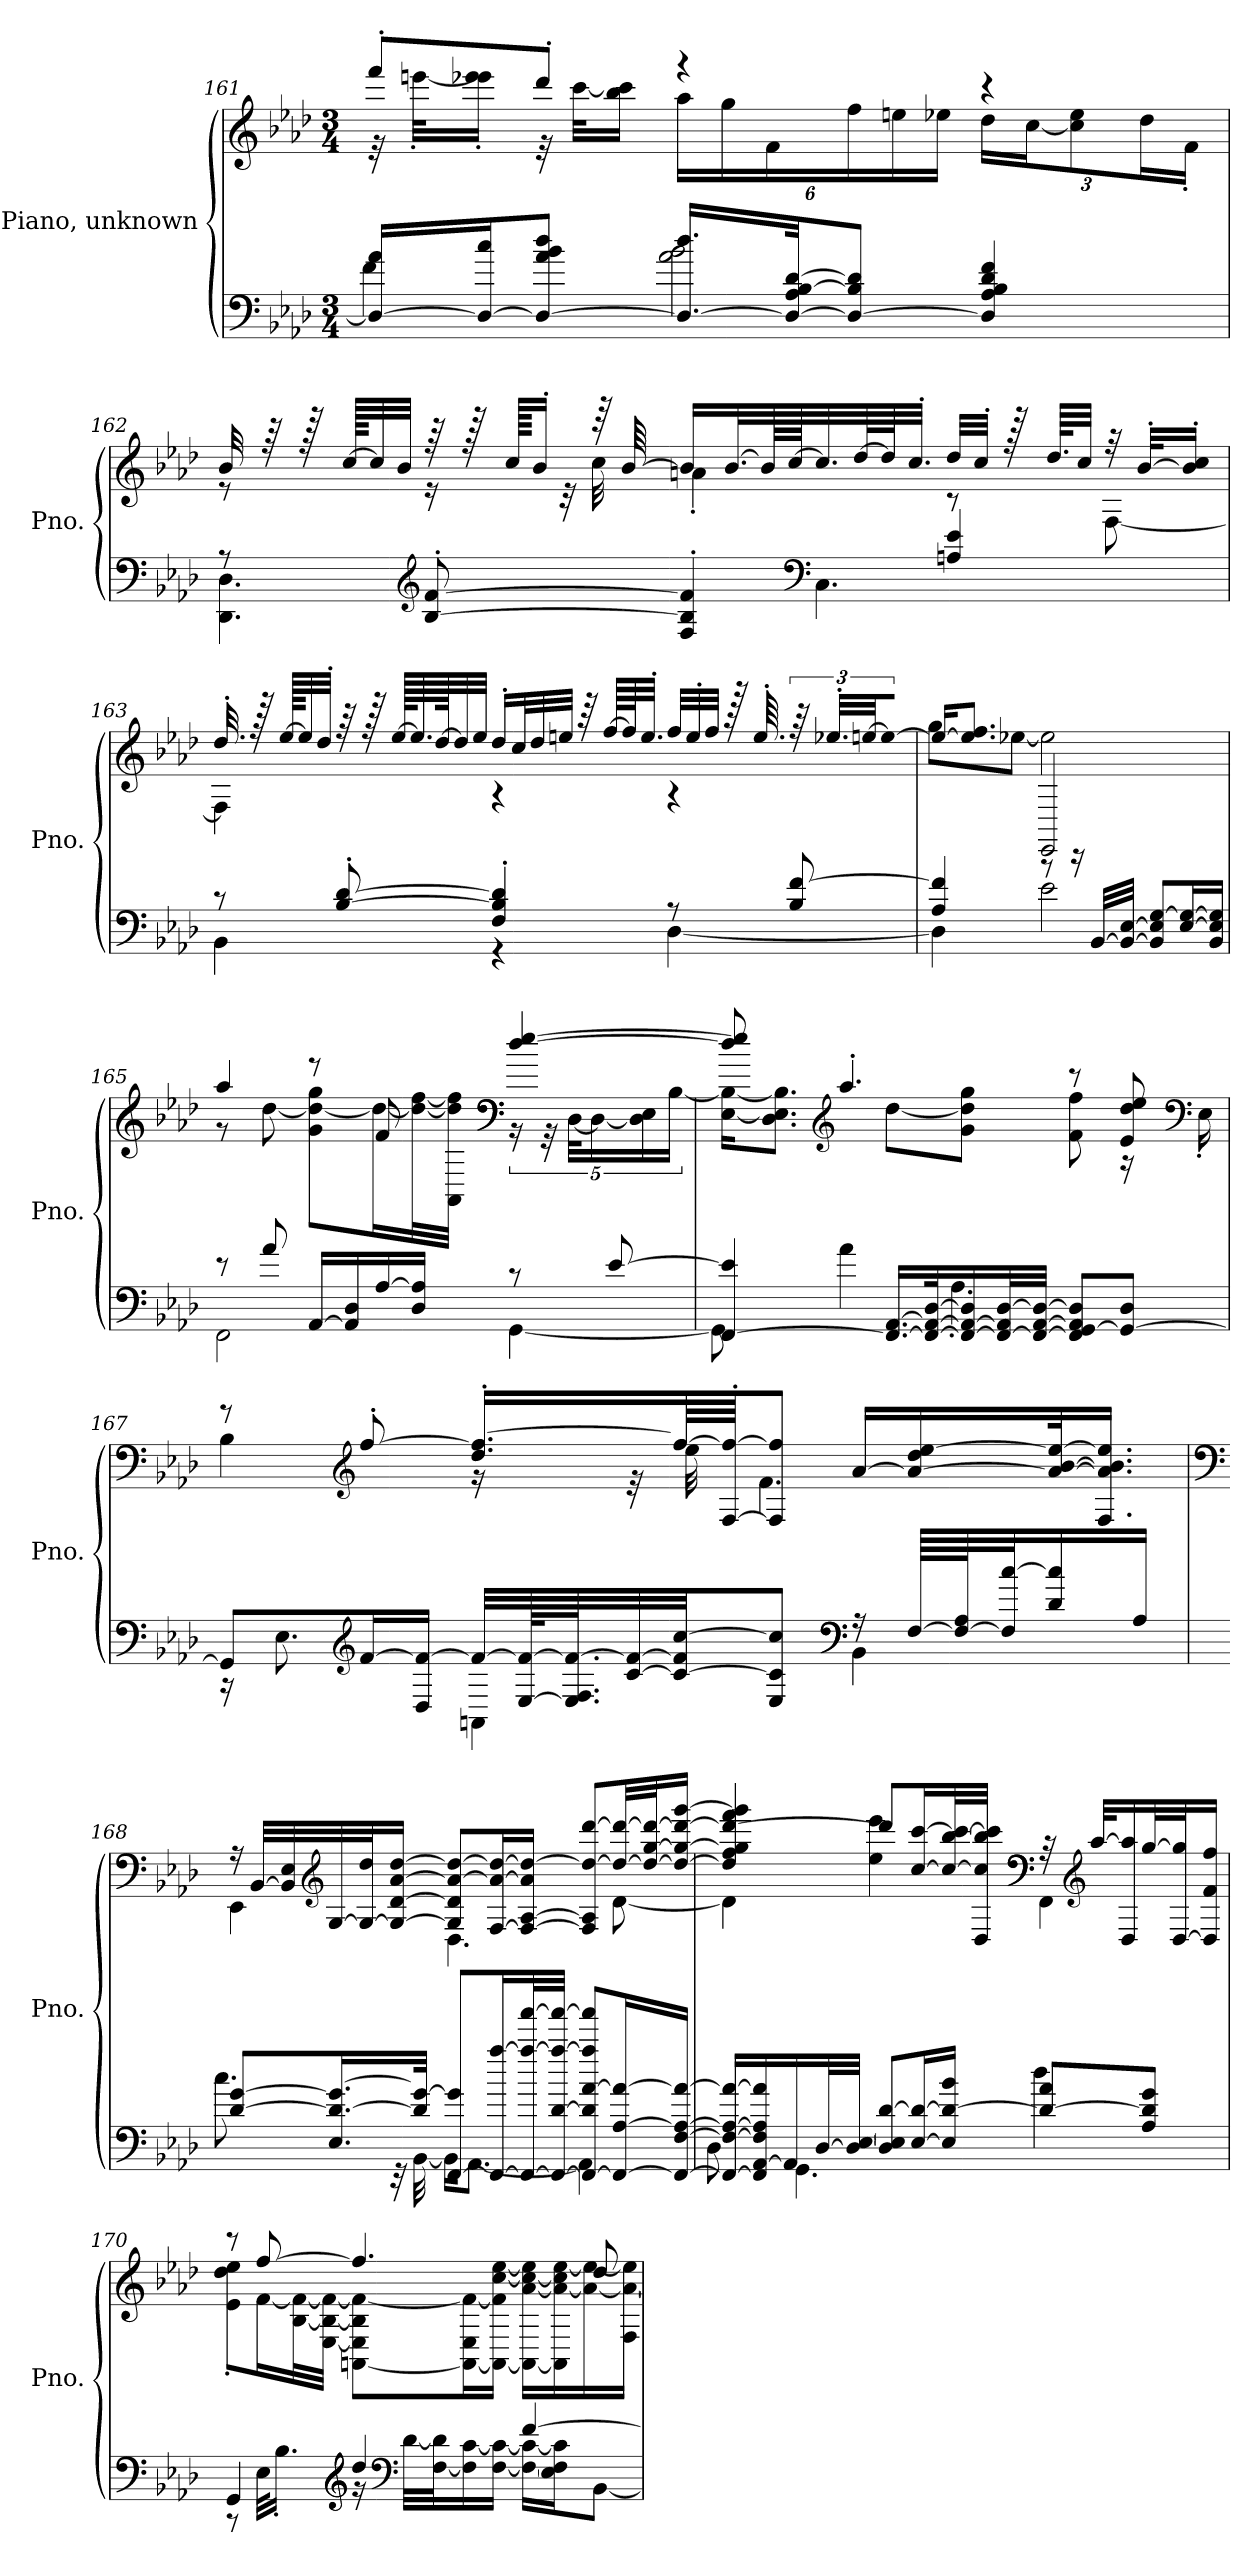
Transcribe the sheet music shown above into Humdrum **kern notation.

**kern	**kern
*part1	*part1
*staff2	*staff1
*I"Piano, unknown	*
*I'Pno.	*
!!LO:LB:g=z
*clefF4	*clefG2
*k[b-e-a-d-]	*k[b-e-a-d-]
*M3/4	*M3/4
=161	=161
*^	*^
16D-/_ 16a-/LL	4f\	8fff'/L	32r
.	.	.	[32eeen'\KLL
16D-/_ 16cc/J	.	.	16eee-X\' 16eee\]'JJ
8D-/_ 8a-/ 8b-/ 8dd-/J	.	8ddd-'/J	32r
.	.	.	[32ccc\KLL
.	.	.	16bb-\ 16ccc\]JJ
*	*	*	*Xbrackettup
16.D-/_ 16.dd-/LL	2a-\ 2b-\	4r	24aa-\LL
.	.	.	24gg\
.	.	.	24f\
32D-/_ 32A-/ [32B-/ [32d-/JK	.	.	.
8D-/_ 8B-/] 8d-/]J	.	.	24ff\
.	.	.	24een\
.	.	.	24ee-X\JJ
4D-/] 4A-/ 4B-/ 4d-/ 4f/	.	4r	24dd-\LL
.	.	.	[24cc\J
.	.	.	12cc\] 12ee-\
.	.	.	24dd-\L
.	.	.	24f'\JJ
!!LO:LB:g=z	!!
=162	=162	=162	=162
8r	4.DD-\ 4.D-\	32b-/	8r
.	.	64r	.
.	.	128r	.
.	.	[128cc/KKLLL	.
.	.	32cc/]	.
.	.	32b-/JJJ	.
*clefG2	*	*	*
[8B-/' [8f/'	.	64r	16r
.	.	128r	.
.	.	128cc/KKKLL	.
.	.	16b-'/JJ	.
.	.	.	32r
.	.	64r	32cc\
.	.	[64b-/	.
4F/' 4B-/]' 4f/]'	.	16b-/LL]	4an'\
.	.	[32.b-/L	.
.	.	128b-/LL]	.
.	.	[128cc/JJ	.
*clefF4	*	*	*
.	4.C\	32.cc/]	.
.	.	[64dd-/L	.
.	.	64dd-/J]	.
.	.	32.cc'/JJJ	.
4An/ 4e-/	.	32dd-/LLL	8r
.	.	32cc'/JJJ	.
.	.	128r	.
.	.	64.dd-/KLLL	.
.	.	32cc/JJJ	.
.	.	32r	[8F\
.	.	[32b-'/KLL	.
.	.	16b-/]' 16cc/'JJ	.
!!LO:LB:g=z	!!
=163	=163	=163	=163
8r	4BB-\	32.dd-'/	4F\]
.	.	128r	.
.	.	[128ee-/KKLLL	.
.	.	32ee-/]	.
.	.	32dd-'/JJJ	.
[8B-/' [8d-/'	.	64r	.
.	.	128r	.
.	.	[128ee-/KLLLL	.
.	.	64.ee-/]	.
.	.	[128dd-/JK	.
.	.	32dd-/]	.
.	.	32ee-/JJJ	.
4F/' 4B-/]' 4d-/]'	4r	16dd-'/LL	4r
.	.	32cc/L	.
.	.	32dd-/	.
.	.	32een/JJJ	.
.	.	64r	.
.	.	[64ff/LLLL	.
.	.	64ff/J]	.
.	.	32.ee'/JJJ	.
8r	[4D-\	32ff/LLL	4r
.	.	32ee'/	.
.	.	32ff/JJJ	.
.	.	128r	.
.	.	64.ee'/	.
*	*	*brackettup	*
8B-/ [8f/	.	96r	.
.	.	48.ee-X'/LLL	.
.	.	[48een/J	.
.	.	16ee/JJ_	.
!!LO:LB:g=z	!!
=164	=164	=164	=164
4A-/ 4f/]	4D-\]	16ee/KL_	8gg\L
.	.	8.ee/] 8.ff/J	.
.	.	.	[8ee-X\J
8r	2e-\	2EE-/	2ee-\]
16r	.	.	.
[32BB-/LLL	.	.	.
32BB-/_ [32E-/JJJ	.	.	.
8BB-/] 8E-/] [8G/L	.	.	.
[16E-/ 16G/_L	.	.	.
16BB-/ 16E-/] 16G/]JJ	.	.	.
=165	=165	=165	=165
8r	2FF\	4aa-/	8r
8a-/	.	.	[8dd-\
[16AA-/LL	.	8r	8g\ 8dd-\_ 8gg\L
16AA-/] 16D-/	.	.	.
[16A-/	.	8f/	16dd-\L_
16D-/ 16A-/]JJ	.	.	32dd-\_ [32ff\L
.	.	.	32AA-\ 32dd-\] 32ff\]JJJ
*	*	*clefF4	*
8r	[4GG\	[4dd-/ [4ee-/	20r
.	.	.	40r
.	.	.	[40D-\KLL
.	.	.	20D-\_
[8e-/	.	.	.
.	.	.	20D-\] 20E-\
.	.	.	[20B-\JJ
!!LO:LB:g=z	!!
=166	=166	=166	=166
[4FF/ 4e-/]	8GG\]	8dd-/] 8ee-/]	[16E-\ 16B-\_KL
.	.	.	8.D-\ 8.E-\] 8.B-\]J
*	*	*clefG2	*
.	4a-\	4.aa-'/	.
16.FF/_ [16.AA-/LL	.	.	[8dd-\L
32FF/_ 32AA-/_ [32D-/K	.	.	.
16FF/_ 16AA-/_ 16D-/]	4.A-'\	.	8g\ 8dd-\] 8gg\J
32FF/_ 32AA-/] [32D-/L	.	.	.
32FF/_ [32AA-/ 32D-/_JJJ	.	.	.
8FF/] [8GG/ 8AA-/] 8D-/]L	.	8r	8f\ 8ff\
8GG/_ 8D-/J	.	8e-/ 8dd-/ 8ee-/	16r
*	*	*clefF4	*
.	.	.	16E-'\
!!LO:PB:g=z	!!
=167	=167	=167	=167
8GG/L]	16r	8r	4B-\
.	8.E-\	.	.
*clefG2	*	*clefG2	*
[16f/L	.	[8ff'/	.
16D-/ 16f/_JJ	.	.	.
32f/LLL_	4AAn\	16.dd-/' 16.ff/_'LL	16r
[128E-/ 128f/_KL	.	.	.
64.E-/] 64.F/ 64.f/_J	.	.	.
[32c/ 32f/_	.	.	32r
32c/_ 32f/] [32cc/JJ	.	64ff/LL_	32ee-\
.	.	[64F/' 64ff/_'JJJ	.
8E-/ 8c/] 8cc/]J	.	8F/] 8ff/]J	4.f\
*clefF4	*	*	*
16r	4BB-\	[16a-/LL	.
[64F/LLLL	.	16a-/_ 16dd-/ [16ee-/	.
64F/_ 64A-/J	.	.	.
32F/] [32cc/J	.	.	.
16d-/ 16cc/]	.	32a-/_ [32b-/ 32ee-/_K	.
.	.	16.F/ 16.a-/] 16.b-/] 16.ee-/]JJ	.
16A-/JJ	.	.	.
!!LO:LB:g=z	!!
=168	=168	=168	=168
*	*	*clefF4	*
[8d-/ [8g/L	8.cc\	16r	4EE-\
.	.	[32BB-/LLL	.
.	.	32BB-/] 32E-/	.
*	*	*clefG2	*
16.E-/ 16.d-/_ 16.g/_L	.	[32G/	.
.	.	32G/_ 32dd-/J	.
.	32r	16G/_ [16d-/ [16a-/ [16dd-/JJ	.
32d-/] 32g/_JJk	[32BB-\	.	.
[8FF/ 8g/]L	16BB-\KL]	8G/] 8d-/] 8a-/_ 8dd-/_L	4.D-\
.	[8.AA-\J	.	.
16FF/_ [16aa-/L	.	[16F/ 16a-/_ 16dd-/_L	.
32FF/_ 32aa-/_ [32aaa-/L	.	16F/_ [16A-/ 16a-/] 16dd-/_JJ	.
32FF/_ [32d-/ 32aa-/_ 32aaa-/_JJJ	.	.	.
8FF/_ 8d-/] [8a-/ 8aa-/] 8aaa-/]L	4AA-\]	8F/] 8A-/] 8dd-/_ [8ddd-/L	.
16FF/_ [16A-/ 16a-/_L	.	32dd-/_ 32ddd-/_LL	[8d-\
.	.	32dd-/_ [32gg/ 32ddd-/_J	.
16FF/_ [16F/ 16A-/_ 16a-/_JJ	.	16dd-/_ 16gg/_ 16ddd-/_ [16ggg/JJ	.
!!LO:LB:g=z	!!
=169	=169	=169	=169
16FF/_ 16F/_ 16A-/_ 16a-/_LL	8D-\	4dd-/] 4ff/ 4gg/] 4ddd-/_ 4fff/ 4ggg/]	4d-\]
16FF/] [16AA-/ 16F/] 16A-/] 16a-/]	.	.	.
16AA-/]	4.GG\	.	.
[32D-/L	.	.	.
32D-/_ [32E-/JJJ	.	.	.
8D-/] 8E-/] [8d-/L	.	8ddd-/L]	4ee-\ 4eee-\
[16E-/ 16d-/_L	.	[16cc/ [16ccc/L	.
16E-/] 16d-/_ 16b-/JJ	.	32cc/_ [32bb-/ 32ccc/_L	.
.	.	32D-/ 32cc/] 32bb-/] 32ccc/]JJJ	.
*	*	*clefF4	*
8d-/_ 8a-/L	4dd-\	32r	4FF\
*	*	*clefG2	*
.	.	[32aa-/KLL	.
.	.	16D-/ 16aa-/]	.
8A-/ 8d-/] 8g/J	.	[32gg/L	.
.	.	[32D-/ 32gg/]J	.
.	.	16D-/] 16f/ 16ff/JJ	.
!!LO:LB:g=z	!!
=170	=170	=170	=170
4GG/	8r	8r	8e-\' 8dd-\' 8ee-\'L
.	32E-\KLL	[8ff/	[16f\L
.	16.B-'\JJ	.	.
.	.	.	[32B-\ 32f\_L
.	.	.	[32E-\ 32B-\_ 32f\_JJJ
*clefG2	*	*	*
4dd-/	16r	4.ff/]	[8AAn\ 8E-\] 8B-\] 8f\_L
*clefF4	*	*	*
.	[32d-\LLL	.	.
.	[32F\ 32d-\]J	.	.
.	16F\] [16c\	.	16AA\_ 16E-\ 16f\_L
.	[16F\ 16c\_JJ	.	16AA\_ 16f\] [16cc\ [16ee-\JJ
[4f/	16F\_ 16c\_LL	.	16AA\_ [16a-\ 16cc\_ 16ee-\]LL
.	16E-\ 16F\] 16c\]J	.	16AA\] 16a-\_ 16cc\] [16ee-\
.	[8BB-\J	8dd-/	16a-\_ 16ee-\_
.	.	.	16F\ 16a-\_ 16ee-\]JJ
*v	*v	*	*
*	*v	*v
=	=
*-	*-
